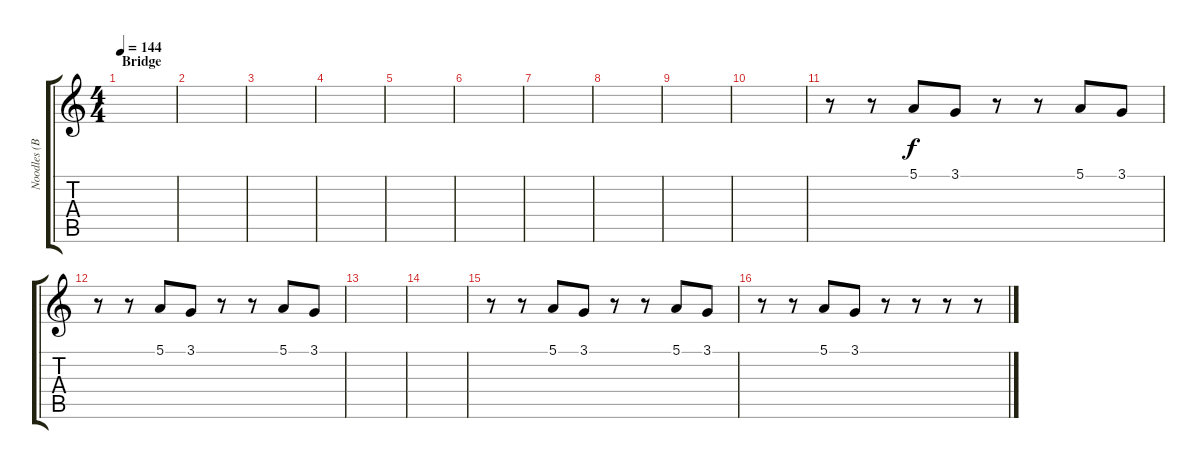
\track ("Noodles (Backvocals)" "Noodles (B") {instrument altosax}
\staff {score tabs}
\tuning (E4 B3 G3 D3 A2 E2) {hide}
\ts (4 4)
\section ("" "Bridge")
\tempo 144
\clef g2
\ks c
|
|
|
|
|
|
|
|
|
|
r.8 r.8 5.1.8 3.1.8 r.8 r.8 5.1.8 3.1.8 |
r.8 r.8 5.1.8 3.1.8 r.8 r.8 5.1.8 3.1.8 |
|
|
r.8 r.8 5.1.8 3.1.8 r.8 r.8 5.1.8 3.1.8 |
r.8 r.8 5.1.8 3.1.8 r.8 r.8 r.8 r.8
